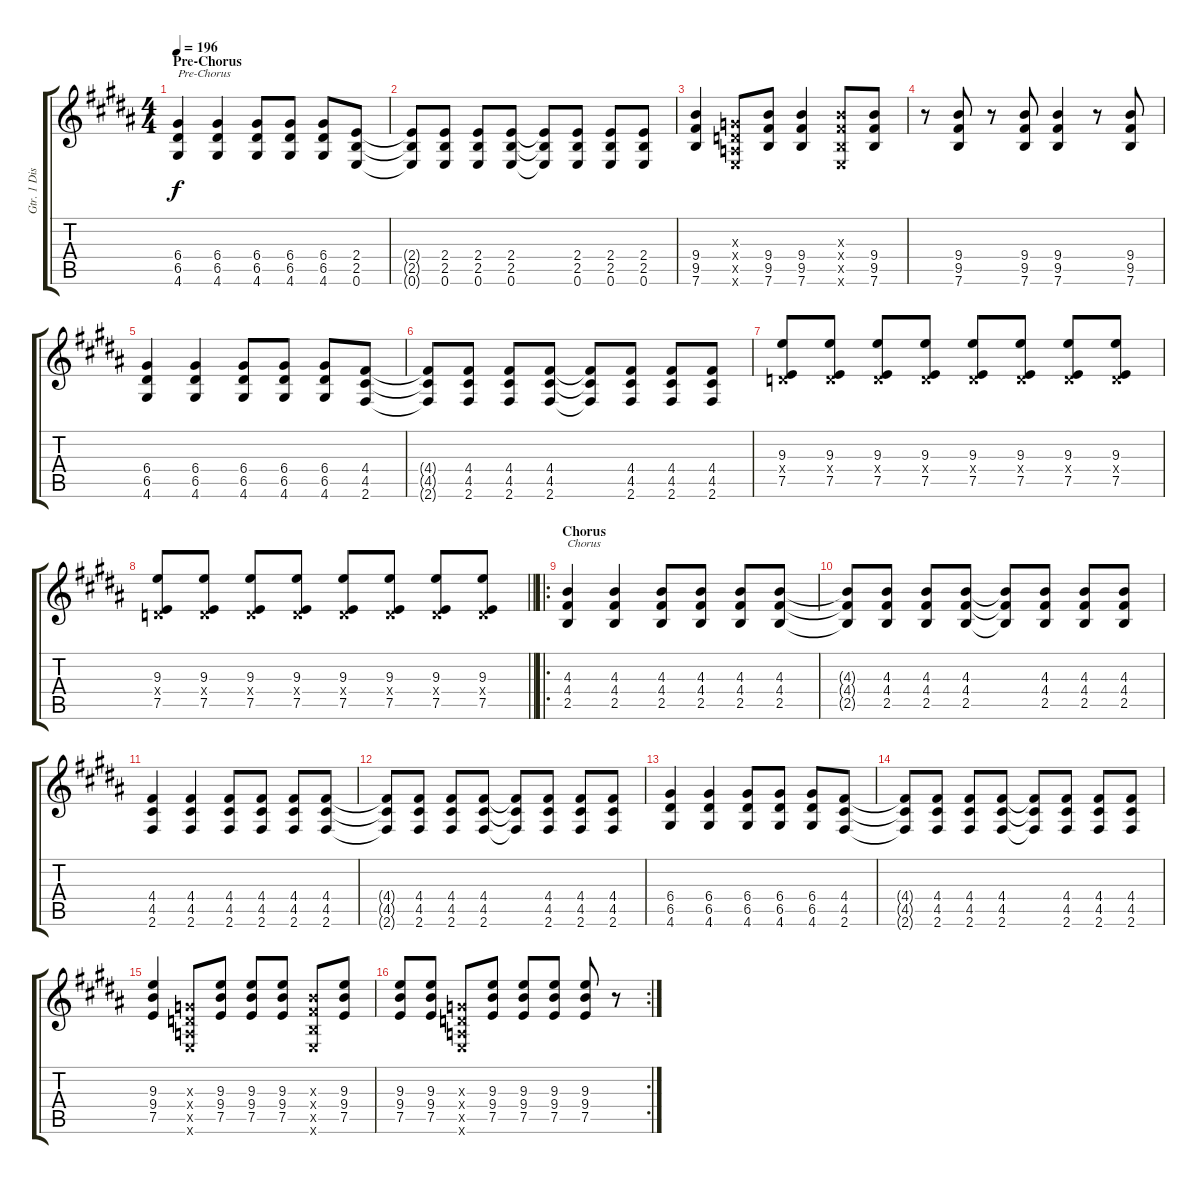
\track ("Gtr. 1 Distortion" "Gtr. 1 Dis") {instrument distortionguitar}
\staff {score tabs}
\tuning (E4 B3 G3 D3 A2 E2) {hide}
\ts (4 4)
\section ("" "Pre-Chorus")
\tempo 196
\clef g2
\ks b
(6.4 6.5 4.6).4{txt "Pre-Chorus" dy f} (6.4 6.5 4.6).4 (6.4 6.5 4.6).8 (6.4 6.5 4.6).8 (6.4 6.5 4.6).8 (2.4 2.5 0.6).8 |
(2.4{t} 2.5{t} 0.6{t}).8 (2.4 2.5 0.6).8 (2.4 2.5 0.6).8 (2.4 2.5 0.6).8 (2.4{t} 2.5{t} 0.6{t}).8 (2.4 2.5 0.6).8 (2.4 2.5 0.6).8 (2.4 2.5 0.6).8 |
(9.4 9.5 7.6).4 (0.3{x} 0.4{x} 0.5{x} 0.6{x}).8 (9.4 9.5 7.6).8 (9.4 9.5 7.6).4 (4.3{x} 4.4{x} 2.5{x} 0.6{x}).8 (9.4 9.5 7.6).8 |
r.8 (9.4 9.5 7.6).8 r.8 (9.4 9.5 7.6).8 (9.4 9.5 7.6).4 r.8 (9.4 9.5 7.6).8 |
(6.4 6.5 4.6).4 (6.4 6.5 4.6).4 (6.4 6.5 4.6).8 (6.4 6.5 4.6).8 (6.4 6.5 4.6).8 (4.4 4.5 2.6).8 |
(4.4{t} 4.5{t} 2.6{t}).8 (4.4 4.5 2.6).8 (4.4 4.5 2.6).8 (4.4 4.5 2.6).8 (4.4{t} 4.5{t} 2.6{t}).8 (4.4 4.5 2.6).8 (4.4 4.5 2.6).8 (4.4 4.5 2.6).8 |
(9.3 0.4{x} 7.5).8 (9.3 0.4{x} 7.5).8 (9.3 0.4{x} 7.5).8 (9.3 0.4{x} 7.5).8 (9.3 0.4{x} 7.5).8 (9.3 0.4{x} 7.5).8 (9.3 0.4{x} 7.5).8 (9.3 0.4{x} 7.5).8 |
\barLineRight lightlight
(9.3 0.4{x} 7.5).8 (9.3 0.4{x} 7.5).8 (9.3 0.4{x} 7.5).8 (9.3 0.4{x} 7.5).8 (9.3 0.4{x} 7.5).8 (9.3 0.4{x} 7.5).8 (9.3 0.4{x} 7.5).8 (9.3 0.4{x} 7.5).8 |
\ro
\section ("" "Chorus")
(4.3 4.4 2.5).4{txt "Chorus"} (4.3 4.4 2.5).4 (4.3 4.4 2.5).8 (4.3 4.4 2.5).8 (4.3 4.4 2.5).8 (4.3 4.4 2.5).8 |
(4.3{t} 4.4{t} 2.5{t}).8 (4.3 4.4 2.5).8 (4.3 4.4 2.5).8 (4.3 4.4 2.5).8 (4.3{t} 4.4{t} 2.5{t}).8 (4.3 4.4 2.5).8 (4.3 4.4 2.5).8 (4.3 4.4 2.5).8 |
(4.4 4.5 2.6).4 (4.4 4.5 2.6).4 (4.4 4.5 2.6).8 (4.4 4.5 2.6).8 (4.4 4.5 2.6).8 (4.4 4.5 2.6).8 |
(4.4{t} 4.5{t} 2.6{t}).8 (4.4 4.5 2.6).8 (4.4 4.5 2.6).8 (4.4 4.5 2.6).8 (4.4{t} 4.5{t} 2.6{t}).8 (4.4 4.5 2.6).8 (4.4 4.5 2.6).8 (4.4 4.5 2.6).8 |
(6.4 6.5 4.6).4 (6.4 6.5 4.6).4 (6.4 6.5 4.6).8 (6.4 6.5 4.6).8 (6.4 6.5 4.6).8 (4.4 4.5 2.6).8 |
(4.4{t} 4.5{t} 2.6{t}).8 (4.4 4.5 2.6).8 (4.4 4.5 2.6).8 (4.4 4.5 2.6).8 (4.4{t} 4.5{t} 2.6{t}).8 (4.4 4.5 2.6).8 (4.4 4.5 2.6).8 (4.4 4.5 2.6).8 |
(9.3 9.4 7.5).4 (0.3{x} 0.4{x} 0.5{x} 0.6{x}).8 (9.3 9.4 7.5).8 (9.3 9.4 7.5).8 (9.3 9.4 7.5).8 (4.3{x} 4.4{x} 2.5{x} 0.6{x}).8 (9.3 9.4 7.5).8 |
\rc 2
(9.3 9.4 7.5).8 (9.3 9.4 7.5).8 (0.3{x} 0.4{x} 0.5{x} 0.6{x}).8 (9.3 9.4 7.5).8 (9.3 9.4 7.5).8 (9.3 9.4 7.5).8 (9.3 9.4 7.5).8 r.8
